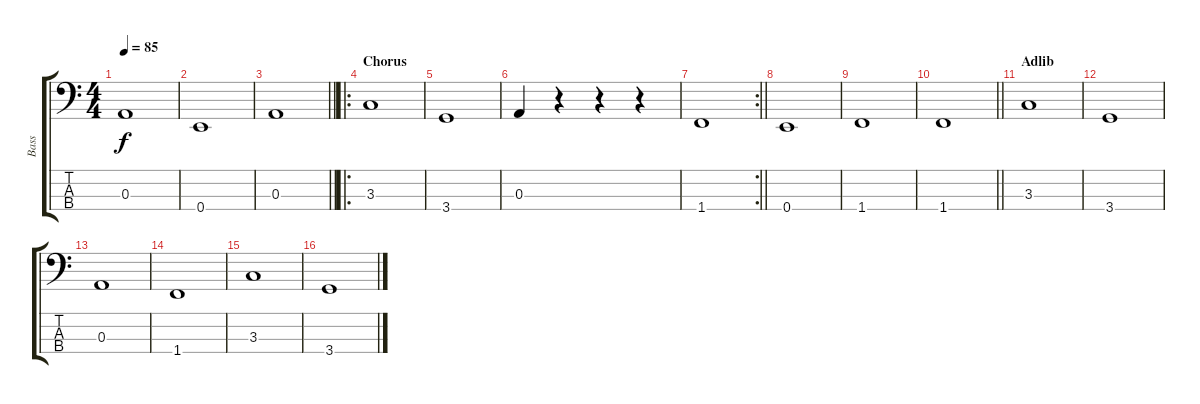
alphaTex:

\track ("Bass" "Bass") {instrument electricbasspick}
\staff {score tabs}
\tuning (G2 D2 A1 E1) {hide}
\ts (4 4)
\tempo 85
\clef f4
\ks c
0.3.1{dy f} |
0.4.1 |
\barLineRight lightlight
0.3.1 |
\ro
\section ("" "Chorus")
3.3.1 |
3.4.1 |
0.3.4 r.4 r.4 r.4 |
\rc 2
\barLineRight lightlight
1.4.1 |
0.4.1 |
1.4.1 |
\barLineRight lightlight
1.4.1 |
\section ("" "Adlib")
3.3.1 |
3.4.1 |
0.3.1 |
1.4.1 |
3.3.1 |
3.4.1
